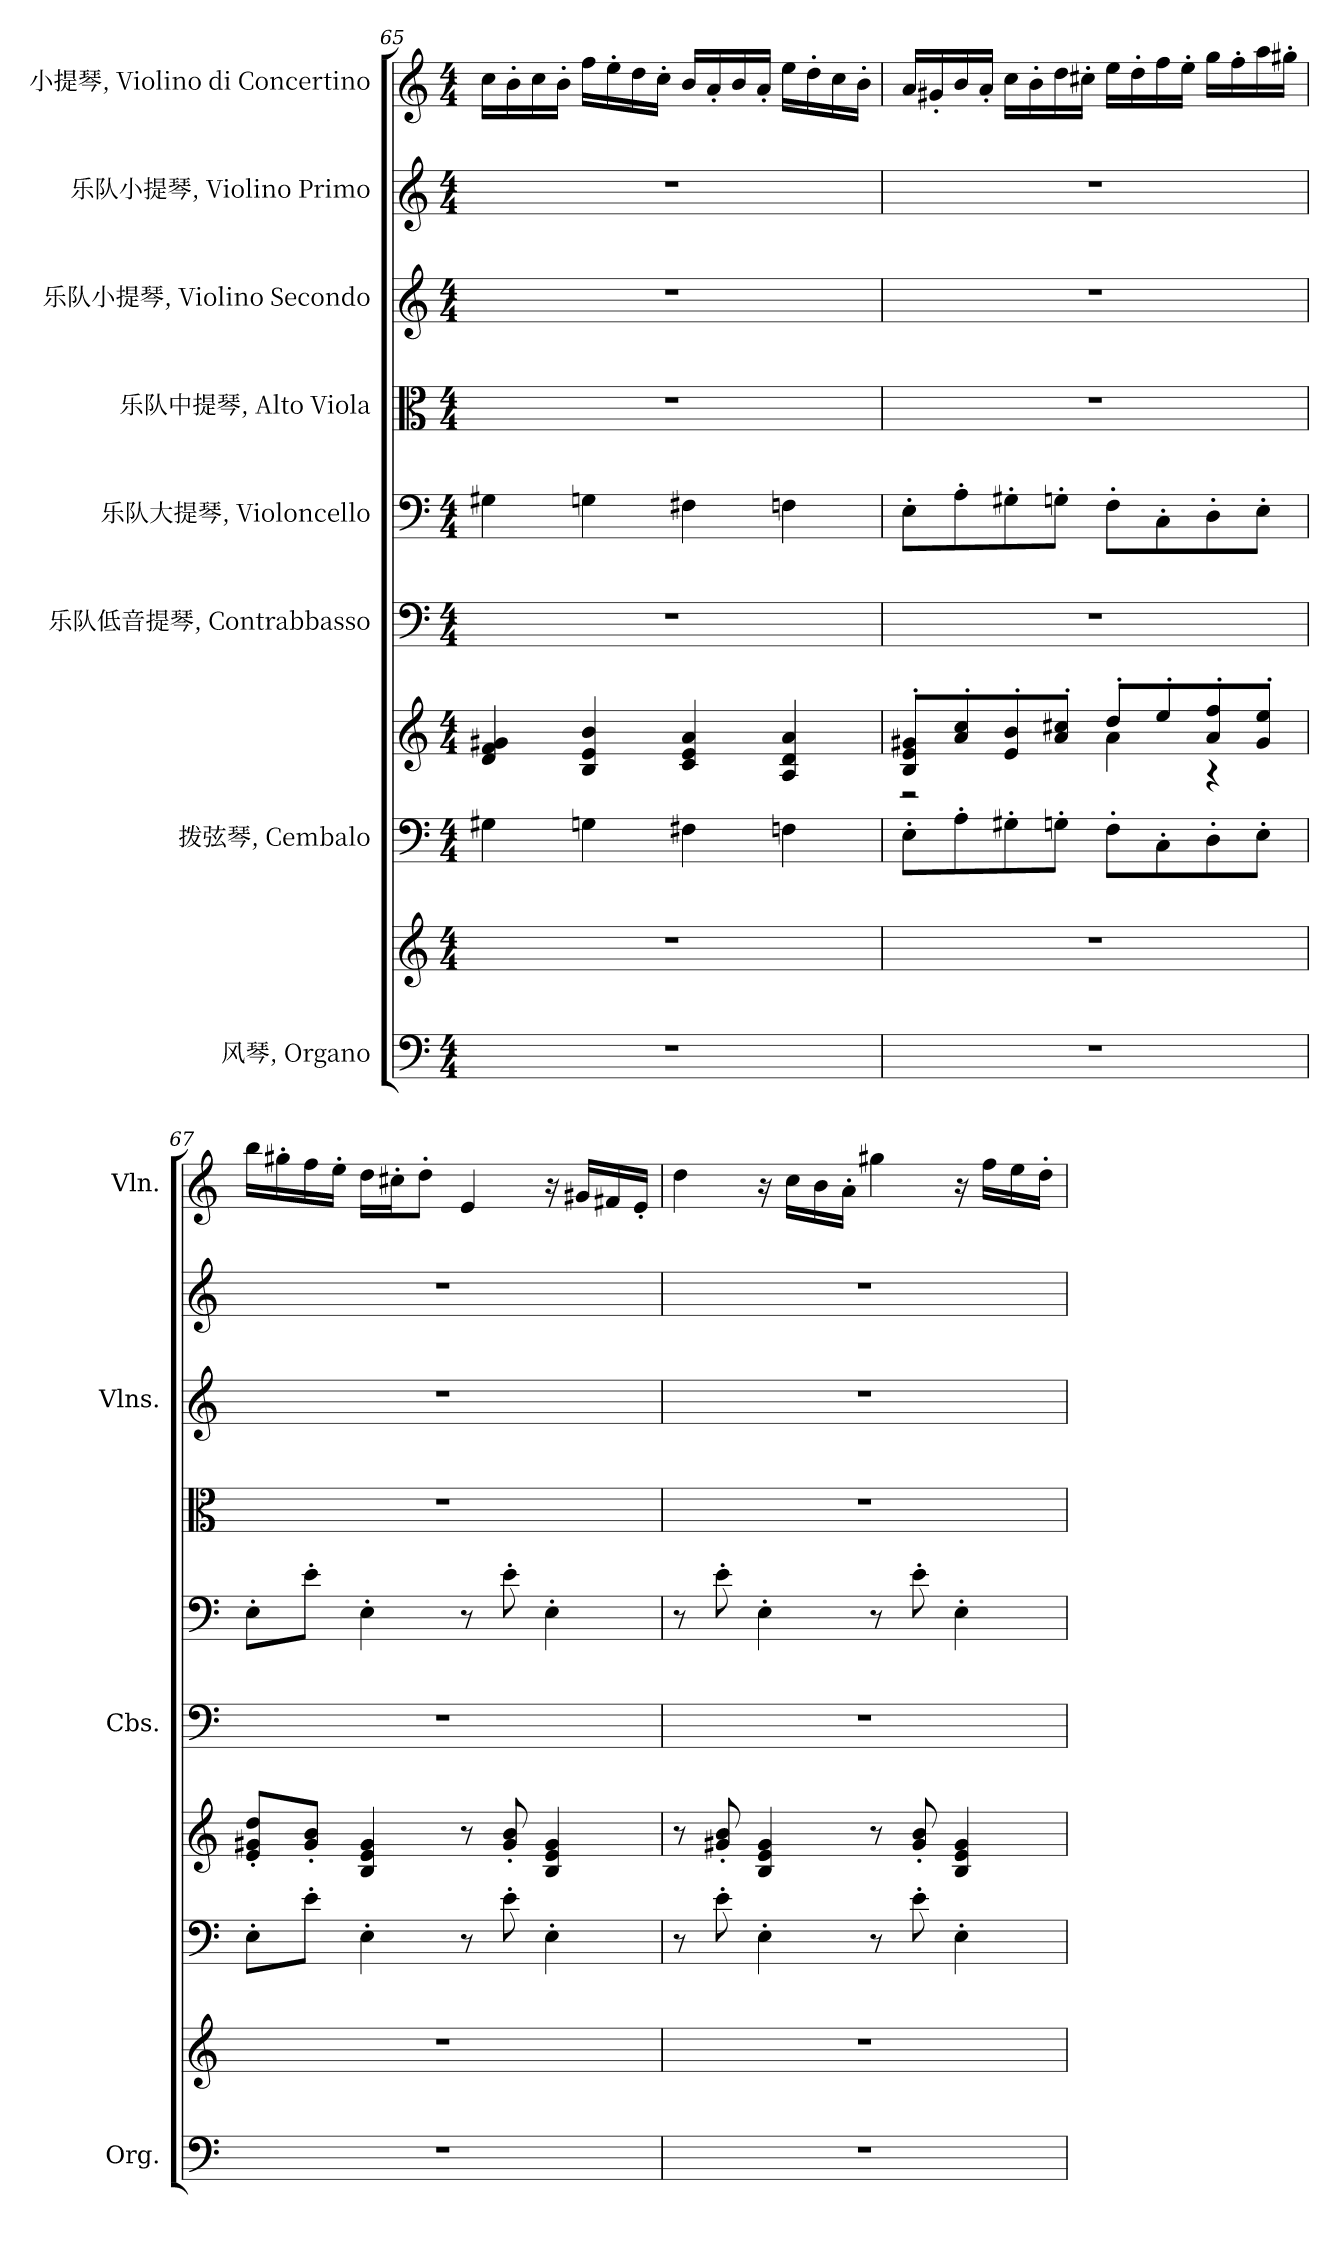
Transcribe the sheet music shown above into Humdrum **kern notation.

**kern	**kern	**kern	**kern	**kern	**kern	**kern	**kern	**kern	**kern
*part8	*part8	*part7	*part7	*part6	*part5	*part4	*part3	*part2	*part1
*staff10	*staff9	*staff8	*staff7	*staff6	*staff5	*staff4	*staff3	*staff2	*staff1
*I"风琴, Organo	*	*I"拨弦琴, Cembalo	*	*I"乐队低音提琴, Contrabbasso	*I"乐队大提琴, Violoncello	*I"乐队中提琴, Alto Viola	*I"乐队小提琴, Violino Secondo	*I"乐队小提琴, Violino Primo	*I"小提琴, Violino di Concertino
*I'Org.	*	*	*	*I'Cbs.	*	*	*I'Vlns.	*	*I'Vln.
*clefF4	*clefG2	*clefF4	*clefG2	*clefF4	*clefF4	*clefC3	*clefG2	*clefG2	*clefG2
*	*	*	*	*ITrd7c12	*	*	*	*	*
*k[]	*k[]	*k[]	*k[]	*k[]	*k[]	*k[]	*k[]	*k[]	*k[]
*M4/4	*M4/4	*M4/4	*M4/4	*M4/4	*M4/4	*M4/4	*M4/4	*M4/4	*M4/4
=65	=65	=65	=65	=65	=65	=65	=65	=65	=65
1r	1r	4G#X\	4d/ 4f/ 4g#X/	1r	4G#X\	1r	1r	1r	16cc\LL
.	.	.	.	.	.	.	.	.	16b'\
.	.	.	.	.	.	.	.	.	16cc\
.	.	.	.	.	.	.	.	.	16b'\JJ
.	.	4Gn\	4B/ 4e/ 4b/	.	4Gn\	.	.	.	16ff\LL
.	.	.	.	.	.	.	.	.	16ee'\
.	.	.	.	.	.	.	.	.	16dd\
.	.	.	.	.	.	.	.	.	16cc'\JJ
.	.	4F#X\	4c/ 4e/ 4a/	.	4F#X\	.	.	.	16b/LL
.	.	.	.	.	.	.	.	.	16a'/
.	.	.	.	.	.	.	.	.	16b/
.	.	.	.	.	.	.	.	.	16a'/JJ
.	.	4Fn\	4A/ 4d/ 4a/	.	4Fn\	.	.	.	16ee\LL
.	.	.	.	.	.	.	.	.	16dd'\
.	.	.	.	.	.	.	.	.	16cc\
.	.	.	.	.	.	.	.	.	16b'\JJ
!!LO:PB:g=z
=66	=66	=66	=66	=66	=66	=66	=66	=66	=66
*	*	*	*^	*	*	*	*	*	*
1r	1r	8E'\L	8B/' 8e/' 8g#X/'L	2r	1r	8E'\L	1r	1r	1r	16a/LL
.	.	.	.	.	.	.	.	.	.	16g#X'/
.	.	8A'\	8a/' 8cc/'	.	.	8A'\	.	.	.	16b/
.	.	.	.	.	.	.	.	.	.	16a'/JJ
.	.	8G#X'\	8e/' 8b/'	.	.	8G#X'\	.	.	.	16cc\LL
.	.	.	.	.	.	.	.	.	.	16b'\
.	.	8Gn'\J	8a/' 8cc#X/'J	.	.	8Gn'\J	.	.	.	16dd\
.	.	.	.	.	.	.	.	.	.	16cc#X'\JJ
.	.	8F'\L	8dd'/L	4a\	.	8F'\L	.	.	.	16ee\LL
.	.	.	.	.	.	.	.	.	.	16dd'\
.	.	8C'\	8ee'/	.	.	8C'\	.	.	.	16ff\
.	.	.	.	.	.	.	.	.	.	16ee'\JJ
.	.	8D'\	8a/' 8ff/'	4r	.	8D'\	.	.	.	16gg\LL
.	.	.	.	.	.	.	.	.	.	16ff'\
.	.	8E'\J	8g#/' 8ee/'J	.	.	8E'\J	.	.	.	16aa\
.	.	.	.	.	.	.	.	.	.	16gg#X'\JJ
*	*	*	*v	*v	*	*	*	*	*	*
=67	=67	=67	=67	=67	=67	=67	=67	=67	=67
1r	1r	8E'\L	8e/' 8g#X/' 8dd/'L	1r	8E'\L	1r	1r	1r	16bb\LL
.	.	.	.	.	.	.	.	.	16gg#X'\
.	.	8e'\J	8g#/' 8b/'J	.	8e'\J	.	.	.	16ff\
.	.	.	.	.	.	.	.	.	16ee'\JJ
.	.	4E'\	4B/ 4e/ 4g#/	.	4E'\	.	.	.	16dd\LL
.	.	.	.	.	.	.	.	.	16cc#X'\J
.	.	.	.	.	.	.	.	.	8dd'\J
.	.	8r	8r	.	8r	.	.	.	4e/
.	.	8e'\	8g#/' 8b/'	.	8e'\	.	.	.	.
.	.	4E'\	4B/ 4e/ 4g#/	.	4E'\	.	.	.	16r
.	.	.	.	.	.	.	.	.	16g#X/LL
.	.	.	.	.	.	.	.	.	16f#X/
.	.	.	.	.	.	.	.	.	16e'/JJ
!!LO:PB:g=z
=68	=68	=68	=68	=68	=68	=68	=68	=68	=68
1r	1r	8r	8r	1r	8r	1r	1r	1r	4dd\
.	.	8e'\	8g#X/' 8b/'	.	8e'\	.	.	.	.
.	.	4E'\	4B/ 4e/ 4g#/	.	4E'\	.	.	.	16r
.	.	.	.	.	.	.	.	.	16cc\LL
.	.	.	.	.	.	.	.	.	16b\
.	.	.	.	.	.	.	.	.	16a'\JJ
.	.	8r	8r	.	8r	.	.	.	4gg#X\
.	.	8e'\	8g#/' 8b/'	.	8e'\	.	.	.	.
.	.	4E'\	4B/ 4e/ 4g#/	.	4E'\	.	.	.	16r
.	.	.	.	.	.	.	.	.	16ff\LL
.	.	.	.	.	.	.	.	.	16ee\
.	.	.	.	.	.	.	.	.	16dd'\JJ
=	=	=	=	=	=	=	=	=	=
*-	*-	*-	*-	*-	*-	*-	*-	*-	*-
